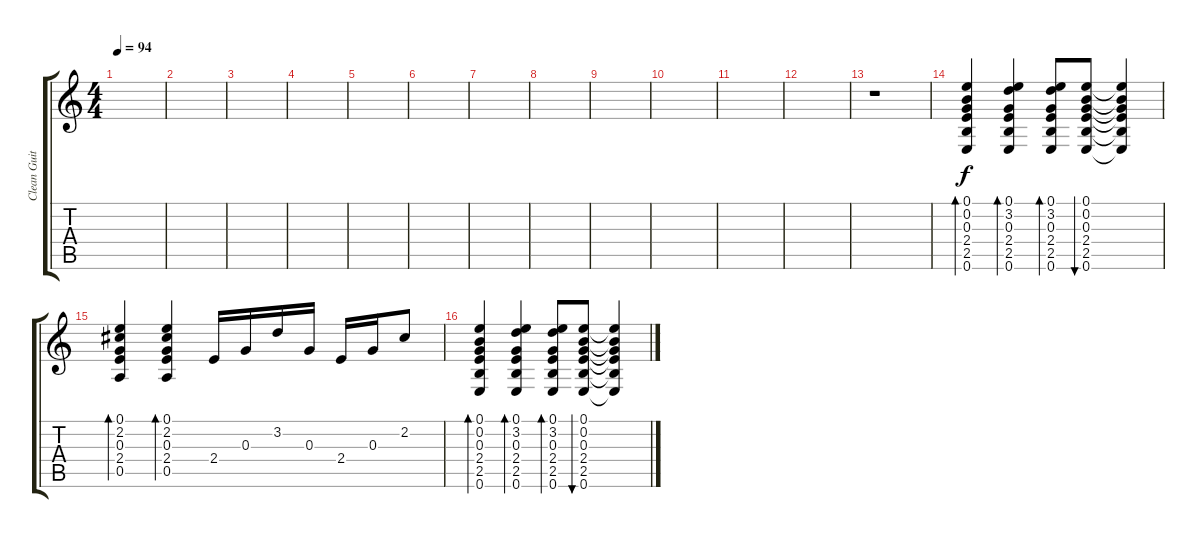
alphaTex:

\track ("Clean Guitar" "Clean Guit") {instrument electricguitarclean}
\staff {score tabs}
\tuning (E4 B3 G3 D3 A2 E2) {hide}
\ts (4 4)
\tempo 94
\clef g2
\ks c
|
|
|
|
|
|
|
|
|
|
|
|
r.1 |
(0.1 0.2 0.3 2.4 2.5 0.6).4{bd 120} (0.1 3.2 0.3 2.4 2.5 0.6).4{bd 120} (0.1 3.2 0.3 2.4 2.5 0.6).8{bd 120} (0.1 0.2 0.3 2.4 2.5 0.6).8{bu 60} (0.1{t} 0.2{t} 0.3{t} 2.4{t} 2.5{t} 0.6{t}).4 |
(0.1 2.2 0.3 2.4 0.5).4{bd 120} (0.1 2.2 0.3 2.4 0.5).4{bd 120} 2.4.16 0.3.16 3.2.16 0.3.16 2.4.16 0.3.16 2.2.8 |
(0.1 0.2 0.3 2.4 2.5 0.6).4{bd 120} (0.1 3.2 0.3 2.4 2.5 0.6).4{bd 120} (0.1 3.2 0.3 2.4 2.5 0.6).8{bd 120} (0.1 0.2 0.3 2.4 2.5 0.6).8{bu 60} (0.1{t} 0.2{t} 0.3{t} 2.4{t} 2.5{t} 0.6{t}).4
